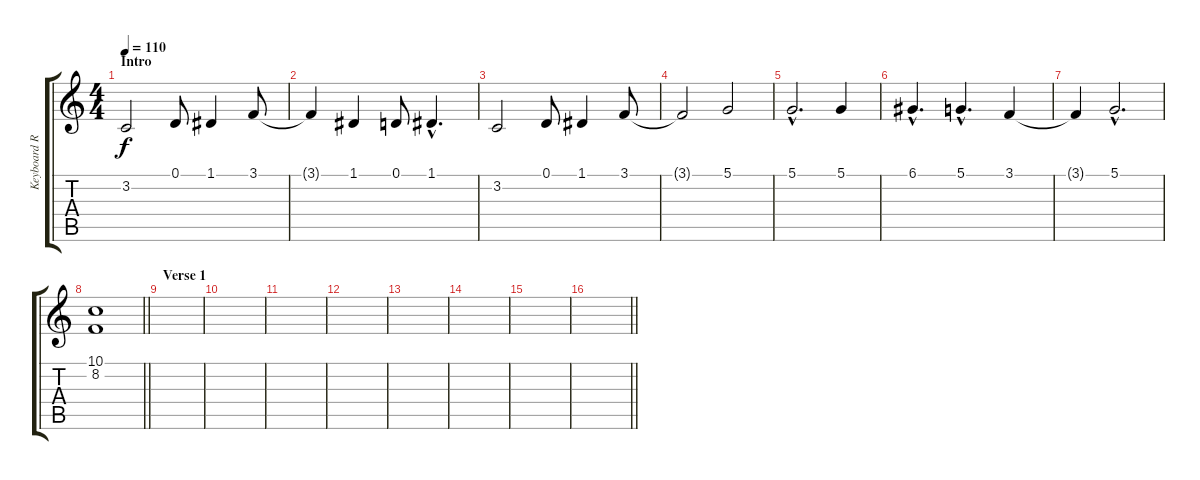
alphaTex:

\track ("Keyboard RH" "Keyboard R") {instrument electricpiano2}
\staff {score tabs}
\tuning (D4 A3 F3 C3 G2 C2) {hide}
\ts (4 4)
\section ("" "Intro")
\tempo 110
\clef g2
\ks c
3.2.2{dy f instrument electricpiano2} 0.1.8 1.1.4 3.1.8 |
3.1{t}.4 1.1.4 0.1.8 1.1{hac}.4{d} |
3.2.2 0.1.8 1.1.4 3.1.8 |
3.1{t}.2 5.1.2 |
5.1{hac}.2{d} 5.1.4 |
6.1{hac}.4{d} 5.1{hac}.4{d} 3.1.4 |
3.1{t}.4 5.1{hac}.2{d} |
\barLineRight lightlight
(10.1 8.2).1 |
\section ("" "Verse 1")
|
|
|
|
|
|
|
\barLineRight lightlight
